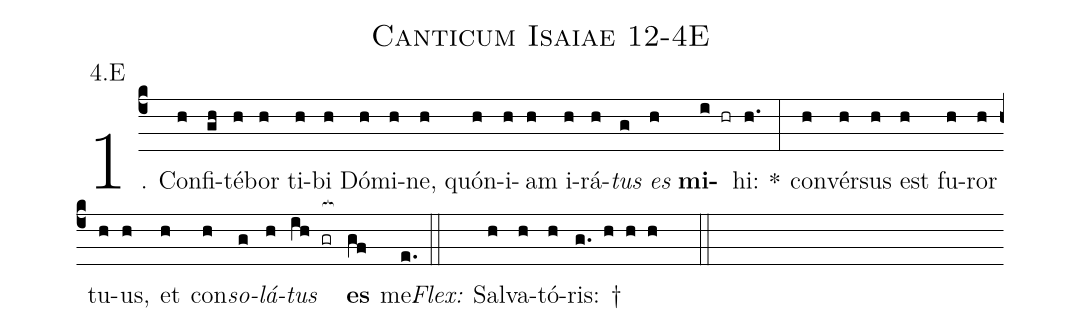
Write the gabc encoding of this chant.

name: Canticum Isaiae 12-4E;
annotation: 4.E;
%%
(c4)1. Con(h)fi(gh)té(h)bor(h) ti(h)bi(h) Dó(h)mi(h)ne,(h) quón(h)i(h)am(h) i(h)rá(h)<i>tus</i>(g) <i>es</i>(h) <b>mi</b>(i hr)hi:(h.) *(:) con(h)vér(h)sus(h) est(h) fu(h)ror(h) tu(h)us,(h) et(h) con(h)<i>so</i>(g)<i>lá</i>(h)<i>tus</i>(ih gr[ocb:1{]) <b>es</b>(gf[ocb:0}]) me.(e.) (::)
<i>Flex:</i>()  Sal(h)va(h)tó(h)ris: †(g. h h h  ::)
